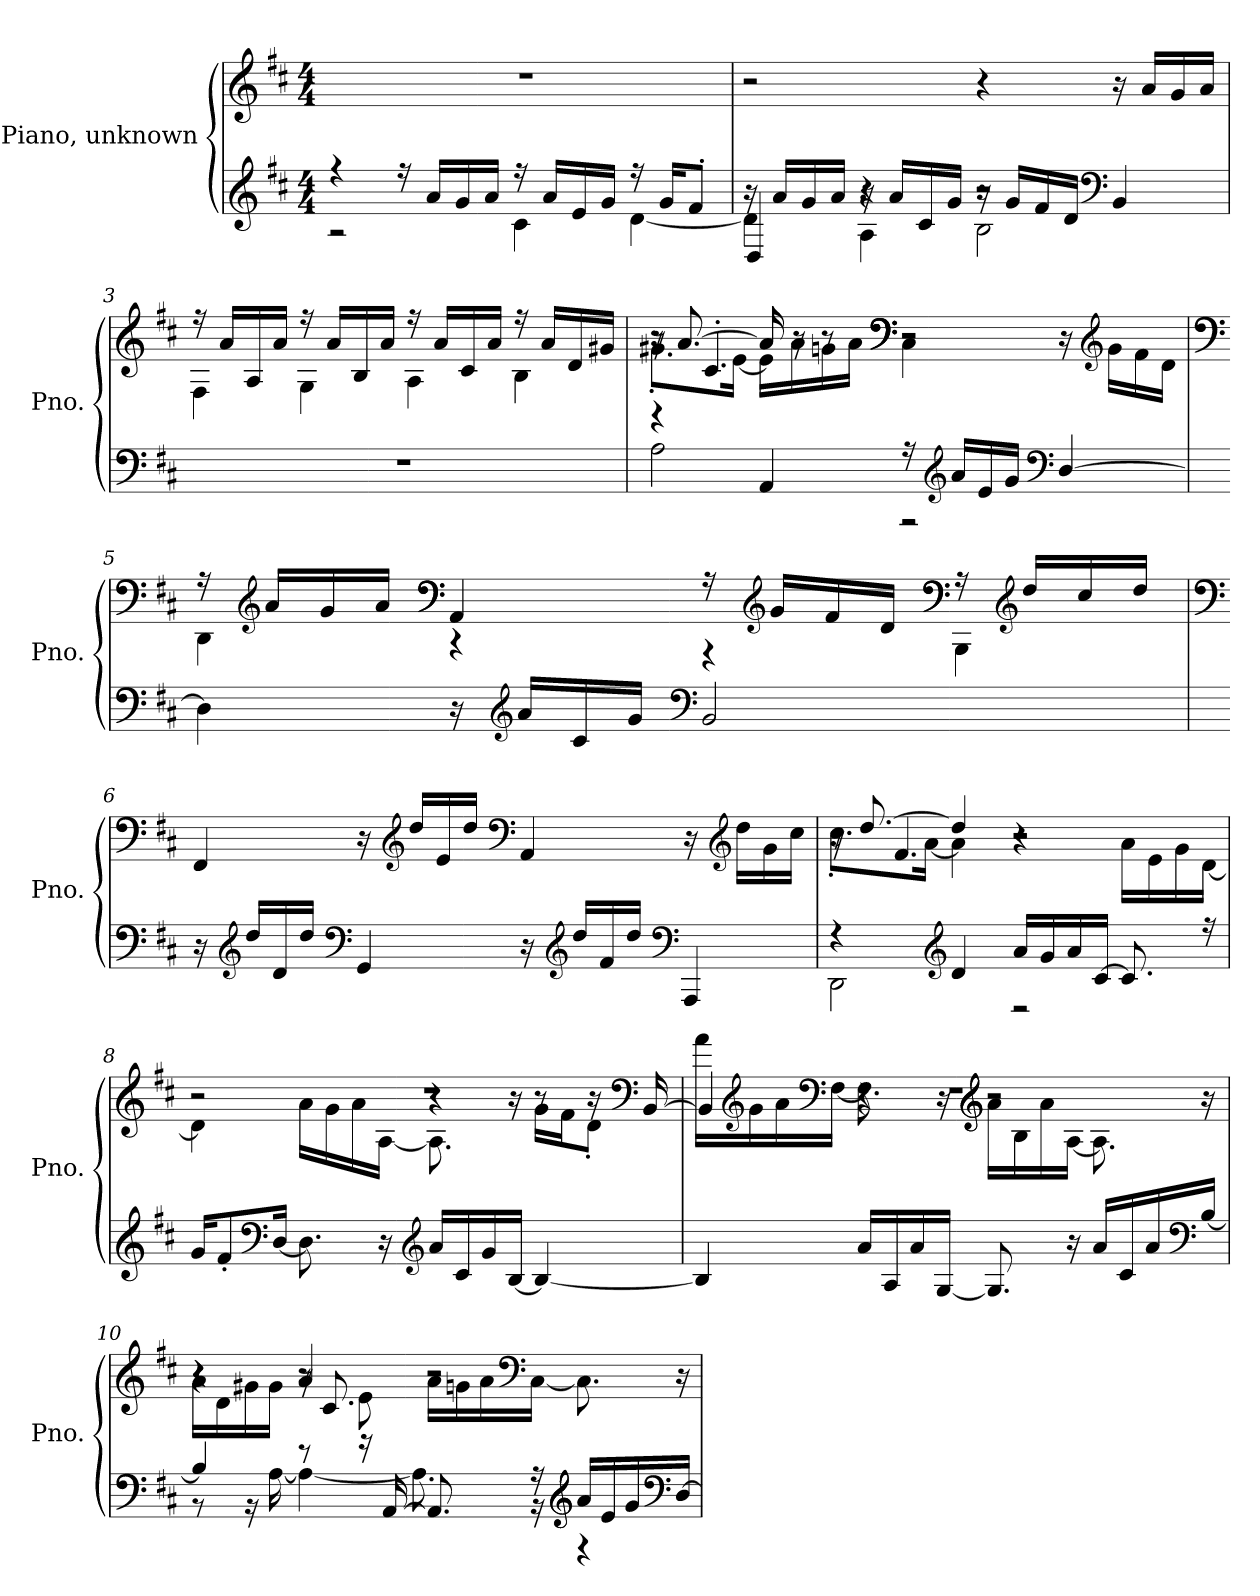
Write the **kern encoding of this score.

**kern	**kern
*part1	*part1
*staff2	*staff1
*I"Piano, unknown	*
*I'Pno.	*
*clefG2	*clefG2
*k[f#c#]	*k[f#c#]
*M4/4	*M4/4
*MM120	*MM120
=1	=1
*^	*
4r	2r	1r
16r	.	.
16a/LL	.	.
16g/	.	.
16a/JJ	.	.
16r	4c#\	.
16a/LL	.	.
16e/	.	.
16g/JJ	.	.
16r	[4d\	.
16g/KL	.	.
8f#'/J	.	.
=2	=2	=2
*	*^	*
16r	4d\]	4D/	2r
16a/LL	.	.	.
16g/	.	.	.
16a/JJ	.	.	.
16r	4A\	4r	.
16a/LL	.	.	.
16c#/	.	.	.
16g/JJ	.	.	.
16r	2B\	2r	4r
16g/LL	.	.	.
16f#/	.	.	.
16d/JJ	.	.	.
*clefF4	*	*	*
4BB/	.	.	16r
.	.	.	16a/LL
.	.	.	16g/
.	.	.	16a/JJ
*v	*v	*v	*
!!LO:LB:g=z
=3	=3
*	*^
1r	16r	4F#\
.	16a/LL	.
.	16A/	.
.	16a/JJ	.
.	16r	4G\
.	16a/LL	.
.	16B/	.
.	16a/JJ	.
.	16r	4A\
.	16a/LL	.
.	16c#/	.
.	16a/JJ	.
.	16r	4B\
.	16a/LL	.
.	16d/	.
.	16g#X/JJ	.
=4	=4	=4
*^	*	*^
4r	2A\	16r	8.g#X'\L	8r
.	.	[8.a/	.	.
.	.	.	.	4.c#'/
.	.	.	[16e\Jk	.
4AA/	.	16a/]	16e\LL]	.
.	.	16r	16a\	.
.	.	8r	16gn\	.
.	.	.	16a\JJ	.
*	*	*clefF4	*	*
16r	2r	2r	4C#\	2r
*clefG2	*	*	*	*
16a/LL	.	.	.	.
16e/	.	.	.	.
16g/JJ	.	.	.	.
*clefF4	*	*	*	*
[4D/	.	.	16r	.
*	*	*clefG2	*	*
.	.	.	16g\LL	.
.	.	.	16f#\	.
.	.	.	16d\JJ	.
*v	*v	*	*	*
*	*v	*v	*v
!!LO:LB:g=z
=5	=5
*	*clefF4
*	*^
4D\]	16r	4DD\
*	*clefG2	*
.	16a/LL	.
.	16g/	.
.	16a/JJ	.
*	*clefF4	*
16r	4AA/	4r
*clefG2	*	*
16a/LL	.	.
16c#/	.	.
16g/JJ	.	.
*clefF4	*	*
2BB/	16r	4r
*	*clefG2	*
.	16g/LL	.
.	16f#/	.
.	16d/JJ	.
*	*clefF4	*
.	16r	4BBB\
*	*clefG2	*
.	16dd/LL	.
.	16cc#/	.
.	16dd/JJ	.
*	*v	*v
!!LO:LB:g=z
=6	=6
*	*clefF4
16r	4FF#/
*clefG2	*
16dd/LL	.
16d/	.
16dd/JJ	.
*clefF4	*
4GG/	16r
*	*clefG2
.	16dd/LL
.	16e/
.	16dd/JJ
*	*clefF4
16r	4AA/
*clefG2	*
16dd/LL	.
16f#/	.
16dd/JJ	.
*clefF4	*
4AAA/	16r
*	*clefG2
.	16dd\LL
.	16g\
.	16cc#\JJ
=7	=7
*^	*^
*	*	*	*^
4r	2DD\	8r	8.cc#'\L	16r
.	.	.	.	[8.dd/
.	.	4.f#/	.	.
.	.	.	[16a\Jk	.
*clefG2	*	*	*	*
4d/	.	.	4a\]	4dd/]
16a/LL	2r	2r	4r	2r
16g/	.	.	.	.
16a/	.	.	.	.
[16c#/JJ	.	.	.	.
8.c#/]	.	.	16a\LL	.
.	.	.	16e\	.
.	.	.	16g\	.
16r	.	.	[16d\JJ	.
*v	*v	*	*	*
!!LO:LB:g=z	!!	!!
=8	=8	=8	=8
16g/KL	1r	4d\]	2r
8f#'/	.	.	.
*clefF4	*	*	*
[16D/Jk	.	.	.
8.D\]	.	16a\LL	.
.	.	16g\	.
.	.	16a\	.
16r	.	[16A\JJ	.
*clefG2	*	*	*
16a/LL	.	8.A\]	4r
16c#/	.	.	.
16g/	.	.	.
[16B/JJ	.	16r	.
4B/_	.	16g\LL	8r
.	.	16f#\J	.
.	.	8d'\J	16r
*	*clefF4	*	*
.	.	.	[16BB/
!!LO:LB:g=z	!!	!!
=9	=9	=9	=9
4B/]	1r	16a\LL	4BB/]
*	*clefG2	*	*
.	.	16g\	.
.	.	16a\	.
*	*clefF4	*	*
.	.	[16F#\JJ	.
16a/LL	.	8.F#\]	4r
16A/	.	.	.
16a/	.	.	.
[16G/JJ	.	16r	.
*	*clefG2	*	*
8.G/]	.	16a\LL	2r
.	.	16B\	.
.	.	16a\	.
16r	.	[16A\JJ	.
16a/LL	.	8.A\]	.
16c#/	.	.	.
16a/	.	.	.
*clefF4	*	*	*
[16B/JJ	.	16r	.
!!LO:PB:g=z	!!	!!
=10	=10	=10	=10
*^	*	*	*
4B/]	8r	4r	16a\LL	4r
.	.	.	16d\	.
.	16r	.	16g#X\	.
.	[16A\	.	16g#\JJ	.
8r	4A\_	4a/	8r	16r
.	.	.	.	8.c#/
16r	.	.	8e\	.
[16AA/	.	.	.	.
8.AA/]	8.A\]	2r	16a\LL	2r
.	.	.	16gn\	.
.	.	.	16a\	.
*	*	*clefF4	*	*
16r	16r	.	[16C#\JJ	.
*clefG2	*	*	*	*
16a/LL	4r	.	8.C#\]	.
16e/	.	.	.	.
16g/	.	.	.	.
*clefF4	*	*	*	*
[16D/JJ	.	.	16r	.
*v	*v	*	*	*
*	*v	*v	*v
=	=
*-	*-
